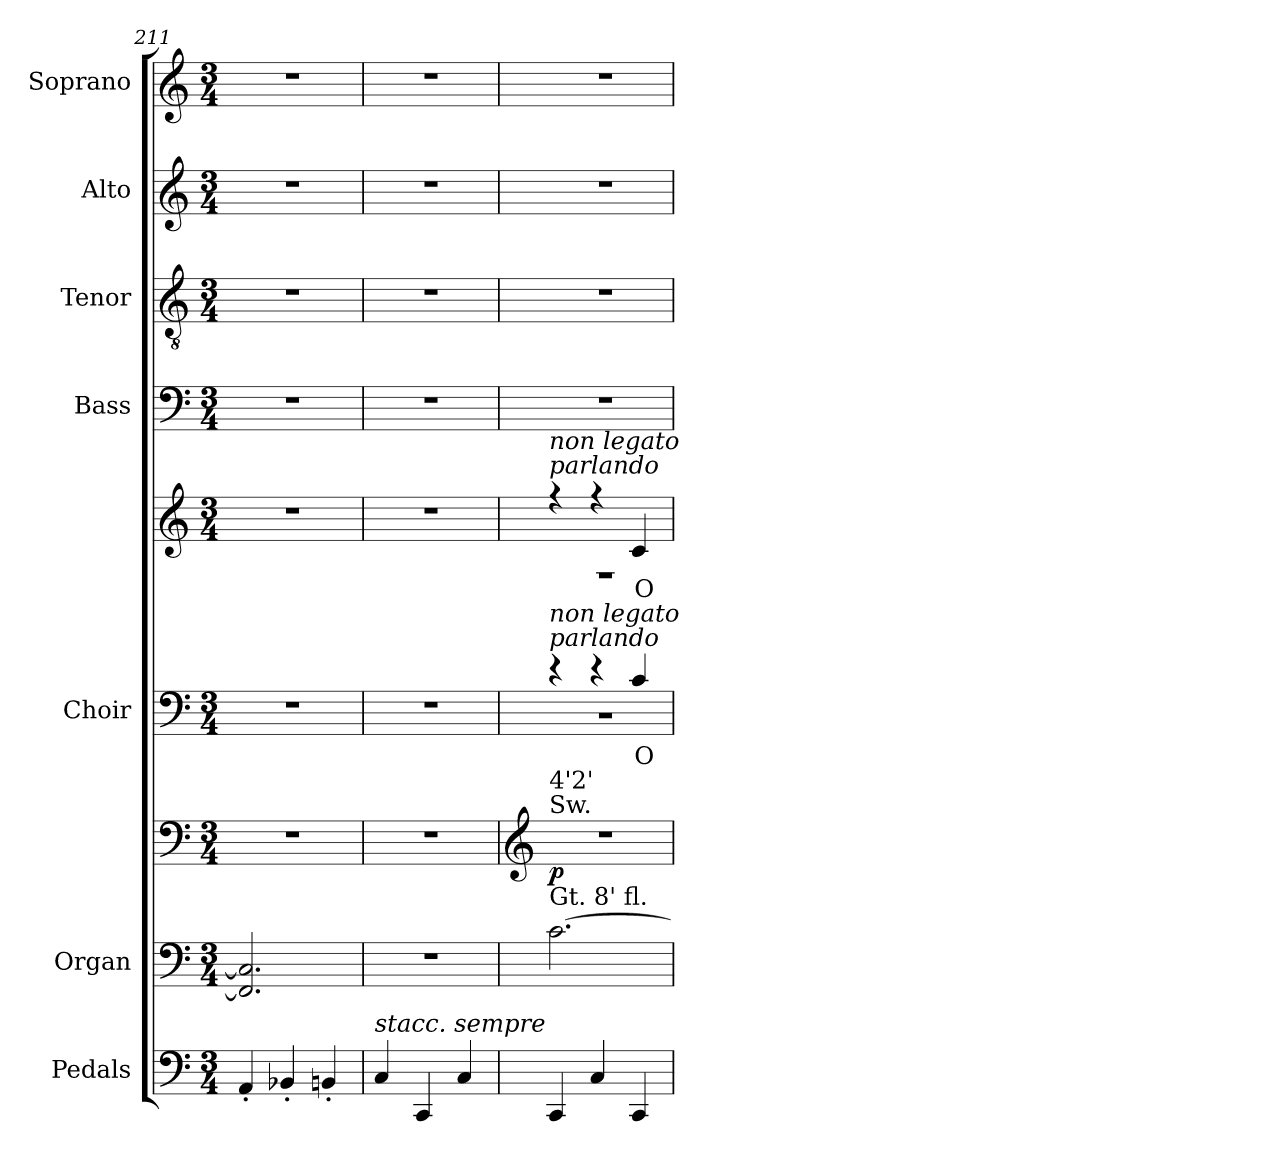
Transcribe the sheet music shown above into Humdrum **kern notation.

**kern	**kern	**kern	**dynam	**kern	**text	**kern	**text	**dynam	**kern	**kern	**kern	**kern
*part7	*part6	*part6	*part6	*part5	*part5	*part5	*part5	*part5	*part4	*part3	*part2	*part1
*staff9	*staff8	*staff7	*staff7/8	*staff6	*staff6	*staff5	*staff5	*staff5/6	*staff4	*staff3	*staff2	*staff1
*I"Pedals	*I"Organ	*	*	*I"Choir	*	*	*	*	*I"Bass	*I"Tenor	*I"Alto	*I"Soprano
*I'Ped.	*I'Org.	*	*	*I'Choir	*	*	*	*	*I'B.	*I'T.	*I'A.	*I'S.
*clefF4	*clefF4	*clefF4	*	*clefF4	*	*clefG2	*	*	*clefF4	*clefGv2	*clefG2	*clefG2
*	*	*	*	*	*	*	*	*	*	*ITrd7c12	*	*
*k[]	*k[]	*k[]	*	*k[]	*	*k[]	*	*	*k[]	*k[]	*k[]	*k[]
*C:	*C:	*C:	*	*C:	*	*C:	*	*	*C:	*C:	*C:	*C:
*M3/4	*M3/4	*M3/4	*	*M3/4	*	*M3/4	*	*	*M3/4	*M3/4	*M3/4	*M3/4
=211	=211	=211	=211	=211	=211	=211	=211	=211	=211	=211	=211	=211
!	!	!LO:N:vis=1	!	!LO:N:vis=1	!	!LO:N:vis=1	!	!	!LO:N:vis=1	!LO:N:vis=1	!LO:N:vis=1	!LO:N:vis=1
4AA'i/	2.FFi/] 2.Ci]	2.r	.	2.r	.	2.r	.	.	2.r	2.r	2.r	2.r
4BB-X'i/	.	.	.	.	.	.	.	.	.	.	.	.
4BBn'i/	.	.	.	.	.	.	.	.	.	.	.	.
=212	=212	=212	=212	=212	=212	=212	=212	=212	=212	=212	=212	=212
!LO:TX:a:i:t=stacc. sempre	!	!	!	!	!	!	!	!	!	!	!	!
!	!LO:N:vis=1	!LO:N:vis=1	!	!LO:N:vis=1	!	!LO:N:vis=1	!	!	!LO:N:vis=1	!LO:N:vis=1	!LO:N:vis=1	!LO:N:vis=1
4Ci/	2.r	2.r	.	2.r	.	2.r	.	.	2.r	2.r	2.r	2.r
4CCi/	.	.	.	.	.	.	.	.	.	.	.	.
4Ci/	.	.	.	.	.	.	.	.	.	.	.	.
!!LO:PB:g=z
=213	=213	=213	=213	=213	=213	=213	=213	=213	=213	=213	=213	=213
*	*	*clefG2	*	*	*	*	*	*	*	*	*	*
*	*	*	*	*^	*	*^	*	*	*	*	*	*
!	!	!	!	!	!	!	!LO:TX:a:i:t=parlando	!	!	!	!	!	!	!
!	!	!	!	!	!	!	!LO:TX:i:t=non legato	!	!	!	!	!	!	!
!	!	!	!	!LO:TX:a:i:t=parlando	!	!	!	!	!	!	!	!	!	!
!	!	!	!	!LO:TX:i:t=non legato	!	!	!	!	!	!	!	!	!	!
!	!	!LO:TX:a:t=Sw.	!	!	!	!	!	!	!	!	!	!	!	!
!	!	!LO:TX:t=4'2'	!	!	!	!	!	!	!	!	!	!	!	!
!	!LO:TX:a:t=Gt. 8' fl.	!	!	!	!	!	!	!	!	!	!	!	!	!
!	!	!LO:N:vis=1	!	!	!LO:N:vis=1	!	!	!LO:N:vis=1	!	!	!LO:N:vis=1	!LO:N:vis=1	!LO:N:vis=1	!LO:N:vis=1
4CCi/	[>2.ci\	2.r	p	4r	2.r	.	4r	2.r	.	.	2.r	2.r	2.r	2.r
4Ci/	.	.	.	4r	.	.	4r	.	.	.	.	.	.	.
!	!	!	!	!	!	!LO:LY:a:color=#000000	!	!	!	!	!	!	!	!
!	!	!	!	!	!	!	!	!	!LO:LY:a:color=#000000	!	!	!	!	!
4CCi/	.	.	.	4ci/	.	O	4ci/	.	O	mp mp	.	.	.	.
*	*	*	*	*v	*v	*	*	*	*	*	*	*	*	*
*	*	*	*	*	*	*v	*v	*	*	*	*	*	*
=	=	=	=	=	=	=	=	=	=	=	=	=
*-	*-	*-	*-	*-	*-	*-	*-	*-	*-	*-	*-	*-
